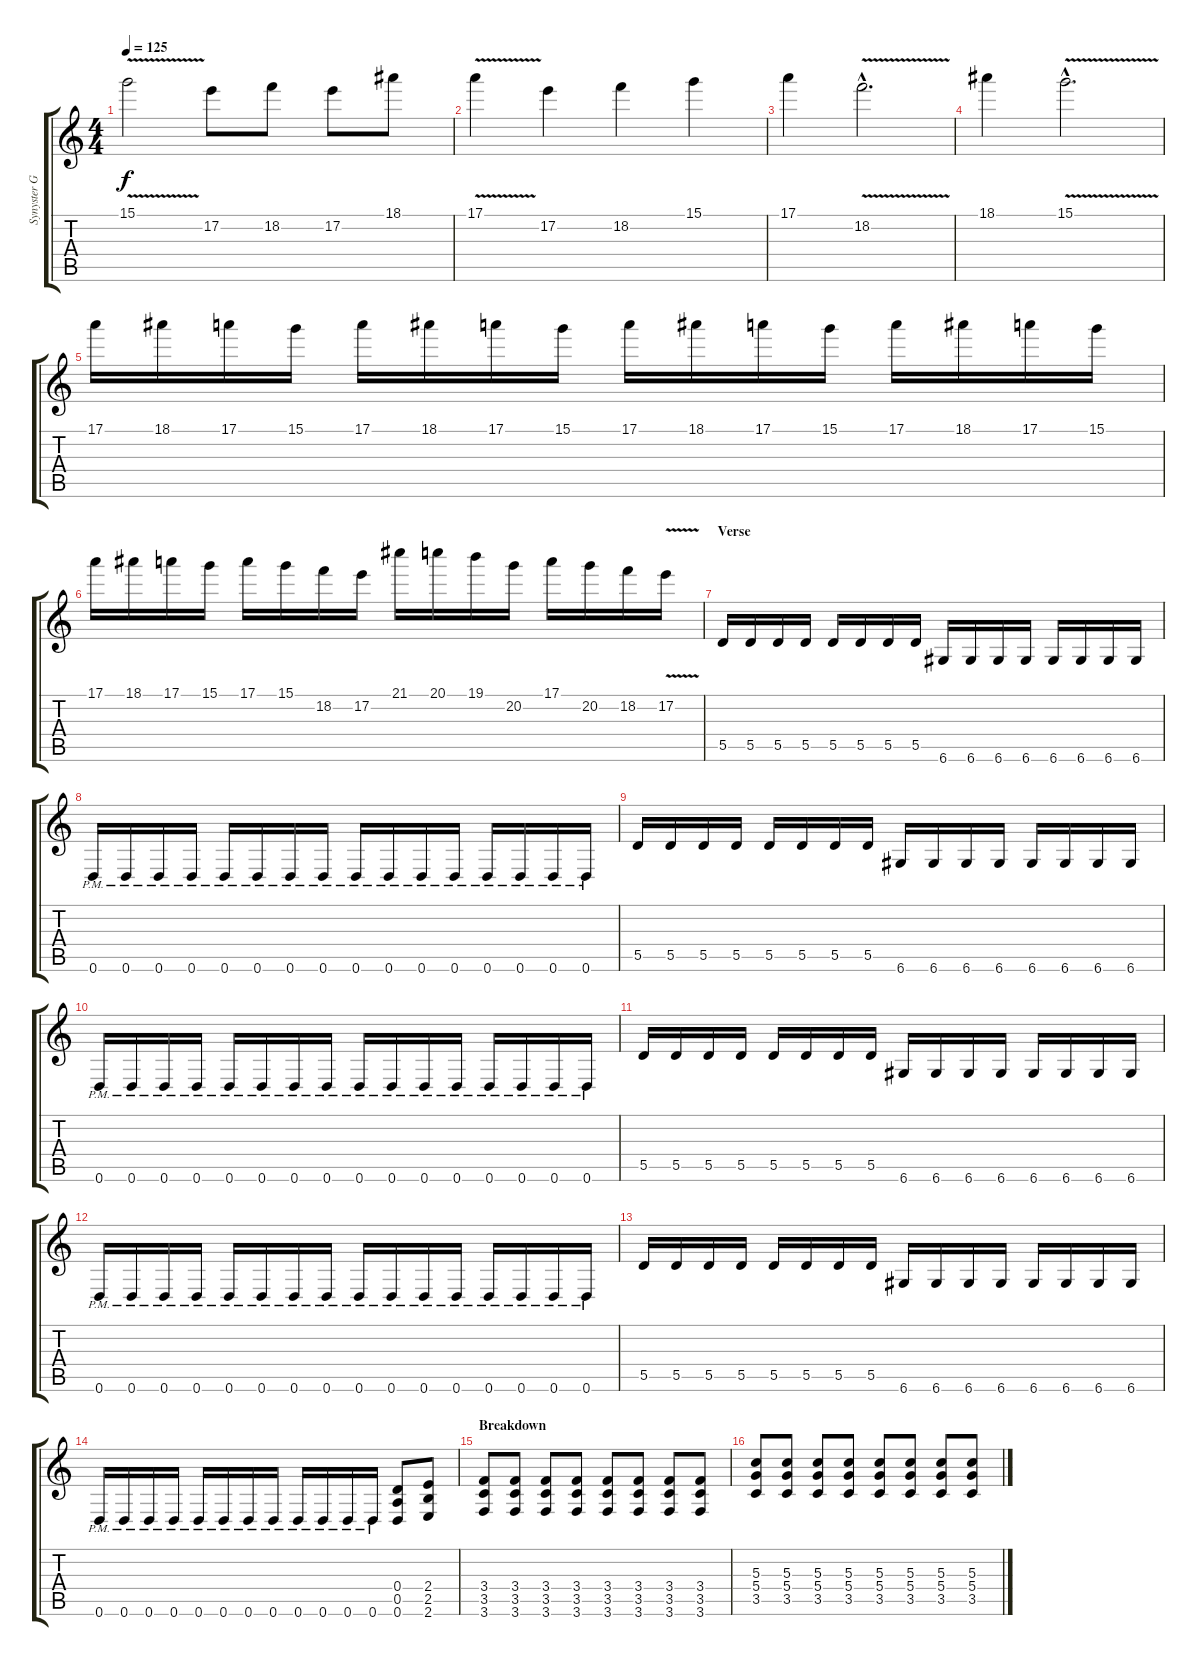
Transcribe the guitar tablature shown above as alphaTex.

\track ("Synyster Gates " "Synyster G") {instrument overdrivenguitar}
\staff {score tabs}
\tuning (E4 B3 G3 D3 A2 D2) {hide}
\ts (4 4)
\tempo 125
\clef g2
\ks c
15.1{v}.2{dy f} 17.2.8 18.2.8 17.2.8 18.1.8 |
17.1{v}.4 17.2.4 18.2.4 15.1.4 |
17.1.4 18.2{v hac}.2{d} |
18.1.4 15.1{v hac}.2{d} |
17.1.16 18.1.16 17.1.16 15.1.16 17.1.16 18.1.16 17.1.16 15.1.16 17.1.16 18.1.16 17.1.16 15.1.16 17.1.16 18.1.16 17.1.16 15.1.16 |
17.1.16 18.1.16 17.1.16 15.1.16 17.1.16 15.1.16 18.2.16 17.2.16 21.1.16 20.1.16 19.1.16 20.2.16 17.1.16 20.2.16 18.2.16 17.2{v}.16 |
\section ("" "Verse")
5.5.16 5.5.16 5.5.16 5.5.16 5.5.16 5.5.16 5.5.16 5.5.16 6.6.16 6.6.16 6.6.16 6.6.16 6.6.16 6.6.16 6.6.16 6.6.16 |
0.6{pm}.16 0.6{pm}.16 0.6{pm}.16 0.6{pm}.16 0.6{pm}.16 0.6{pm}.16 0.6{pm}.16 0.6{pm}.16 0.6{pm}.16 0.6{pm}.16 0.6{pm}.16 0.6{pm}.16 0.6{pm}.16 0.6{pm}.16 0.6{pm}.16 0.6{pm}.16 |
5.5.16 5.5.16 5.5.16 5.5.16 5.5.16 5.5.16 5.5.16 5.5.16 6.6.16 6.6.16 6.6.16 6.6.16 6.6.16 6.6.16 6.6.16 6.6.16 |
0.6{pm}.16 0.6{pm}.16 0.6{pm}.16 0.6{pm}.16 0.6{pm}.16 0.6{pm}.16 0.6{pm}.16 0.6{pm}.16 0.6{pm}.16 0.6{pm}.16 0.6{pm}.16 0.6{pm}.16 0.6{pm}.16 0.6{pm}.16 0.6{pm}.16 0.6{pm}.16 |
5.5.16 5.5.16 5.5.16 5.5.16 5.5.16 5.5.16 5.5.16 5.5.16 6.6.16 6.6.16 6.6.16 6.6.16 6.6.16 6.6.16 6.6.16 6.6.16 |
0.6{pm}.16 0.6{pm}.16 0.6{pm}.16 0.6{pm}.16 0.6{pm}.16 0.6{pm}.16 0.6{pm}.16 0.6{pm}.16 0.6{pm}.16 0.6{pm}.16 0.6{pm}.16 0.6{pm}.16 0.6{pm}.16 0.6{pm}.16 0.6{pm}.16 0.6{pm}.16 |
5.5.16 5.5.16 5.5.16 5.5.16 5.5.16 5.5.16 5.5.16 5.5.16 6.6.16 6.6.16 6.6.16 6.6.16 6.6.16 6.6.16 6.6.16 6.6.16 |
0.6{pm}.16 0.6{pm}.16 0.6{pm}.16 0.6{pm}.16 0.6{pm}.16 0.6{pm}.16 0.6{pm}.16 0.6{pm}.16 0.6{pm}.16 0.6{pm}.16 0.6{pm}.16 0.6{pm}.16 (0.4 0.5 0.6).8 (2.4 2.5 2.6).8 |
\section ("" "Breakdown")
(3.4 3.5 3.6).8 (3.4 3.5 3.6).8 (3.4 3.5 3.6).8 (3.4 3.5 3.6).8 (3.4 3.5 3.6).8 (3.4 3.5 3.6).8 (3.4 3.5 3.6).8 (3.4 3.5 3.6).8 |
(5.3 5.4 3.5).8 (5.3 5.4 3.5).8 (5.3 5.4 3.5).8 (5.3 5.4 3.5).8 (5.3 5.4 3.5).8 (5.3 5.4 3.5).8 (5.3 5.4 3.5).8 (5.3 5.4 3.5).8
